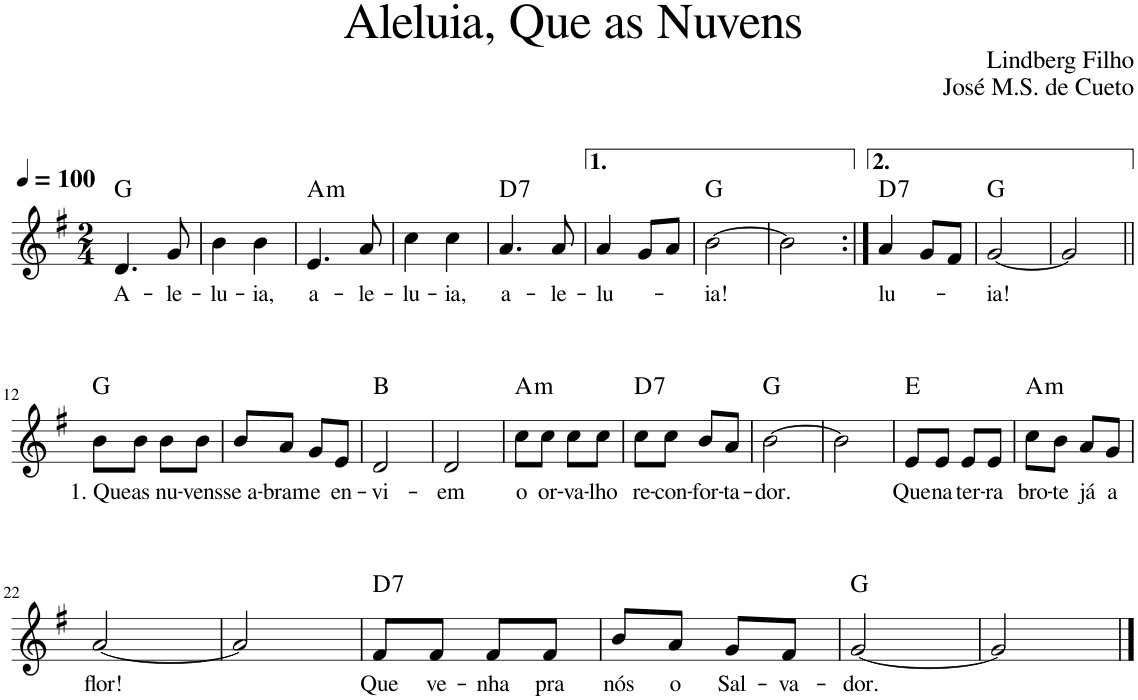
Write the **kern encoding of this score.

**kern	**text	**harte
*part1	*part1	*part1
*staff1	*staff1	*
*I"Voz	*	*
*I'Vo.	*	*
*clefG2	*	*
*k[f#]	*	*
*M2/4	*	*
*MM100	*	*
=1	=1	=1
!	!LO:LY:b	!
4.d/	A-	G:maj
!	!LO:LY:b	!
8g/	-le-	.
=2	=2	=2
!	!LO:LY:b	!
4b\	-lu-	.
!	!LO:LY:b	!
4b\	-ia,	.
=3	=3	=3
!	!LO:LY:b	!LO:H:kt=m
4.e/	a-	A:min
!	!LO:LY:b	!
8a/	-le-	.
=4	=4	=4
!	!LO:LY:b	!
4cc\	-lu-	.
!	!LO:LY:b	!
4cc\	-ia,	.
=5	=5	=5
!	!LO:LY:b	!LO:H:kt=7
4.a/	a-	D:7
!	!LO:LY:b	!
8a/	-le-	.
=6	=6	=6
!	!LO:LY:b	!
4a/	-lu-	.
8g/L	.	.
8a/J	.	.
=7	=7	=7
!	!LO:LY:b	!
[2b\	-ia!	G:maj
=8	=8	=8
2b\]	.	.
=9:|!	=9:|!	=9:|!
!	!LO:LY:b	!LO:H:kt=7
4a/	lu-	D:7
8g/L	.	.
8f#/J	.	.
=10	=10	=10
!	!LO:LY:b	!
[2g/	-ia!	G:maj
=11	=11	=11
2g/]	.	.
!!LO:LB:g=z
=12||	=12||	=12||
!	!LO:LY:b	!
8b\L	1. Que	G:maj
!	!LO:LY:b	!
8b\J	as	.
!	!LO:LY:b	!
8b\L	nu-	.
!	!LO:LY:b	!
8b\J	-vens	.
=13	=13	=13
!	!LO:LY:b	!
8b/L	se a-	.
!	!LO:LY:b	!
8a/J	-bram	.
!	!LO:LY:b	!
8g/L	e	.
!	!LO:LY:b	!
8e/J	en-	.
=14	=14	=14
!	!LO:LY:b	!
2d/	-vi-	B:maj
=15	=15	=15
!	!LO:LY:b	!
2d/	-em	.
=16	=16	=16
!	!LO:LY:b	!LO:H:kt=m
8cc\L	o	A:min
!	!LO:LY:b	!
8cc\J	or-	.
!	!LO:LY:b	!
8cc\L	-va-	.
!	!LO:LY:b	!
8cc\J	-lho	.
=17	=17	=17
!	!LO:LY:b	!LO:H:kt=7
8cc\L	re-	D:7
!	!LO:LY:b	!
8cc\J	-con-	.
!	!LO:LY:b	!
8b/L	-for-	.
!	!LO:LY:b	!
8a/J	-ta-	.
=18	=18	=18
!	!LO:LY:b	!
[2b\	-dor.	G:maj
=19	=19	=19
2b\]	.	.
=20	=20	=20
!	!LO:LY:b	!
8e/L	Que	E:maj
!	!LO:LY:b	!
8e/J	na	.
!	!LO:LY:b	!
8e/L	ter-	.
!	!LO:LY:b	!
8e/J	-ra	.
=21	=21	=21
!	!LO:LY:b	!LO:H:kt=m
8cc\L	bro-	A:min
!	!LO:LY:b	!
8b\J	-te	.
!	!LO:LY:b	!
8a/L	já	.
!	!LO:LY:b	!
8g/J	a	.
!!LO:LB:g=z
=22	=22	=22
!	!LO:LY:b	!
[2a/	flor!	.
=23	=23	=23
2a/]	.	.
=24	=24	=24
!	!LO:LY:b	!LO:H:kt=7
8f#/L	Que	D:7
!	!LO:LY:b	!
8f#/J	ve-	.
!	!LO:LY:b	!
8f#/L	-nha	.
!	!LO:LY:b	!
8f#/J	pra	.
=25	=25	=25
!	!LO:LY:b	!
8b/L	nós	.
!	!LO:LY:b	!
8a/J	o	.
!	!LO:LY:b	!
8g/L	Sal-	.
!	!LO:LY:b	!
8f#/J	-va-	.
=26	=26	=26
!	!LO:LY:b	!
[2g/	-dor.	G:maj
=27	=27	=27
2g/]	.	.
==	==	==
*-	*-	*-
